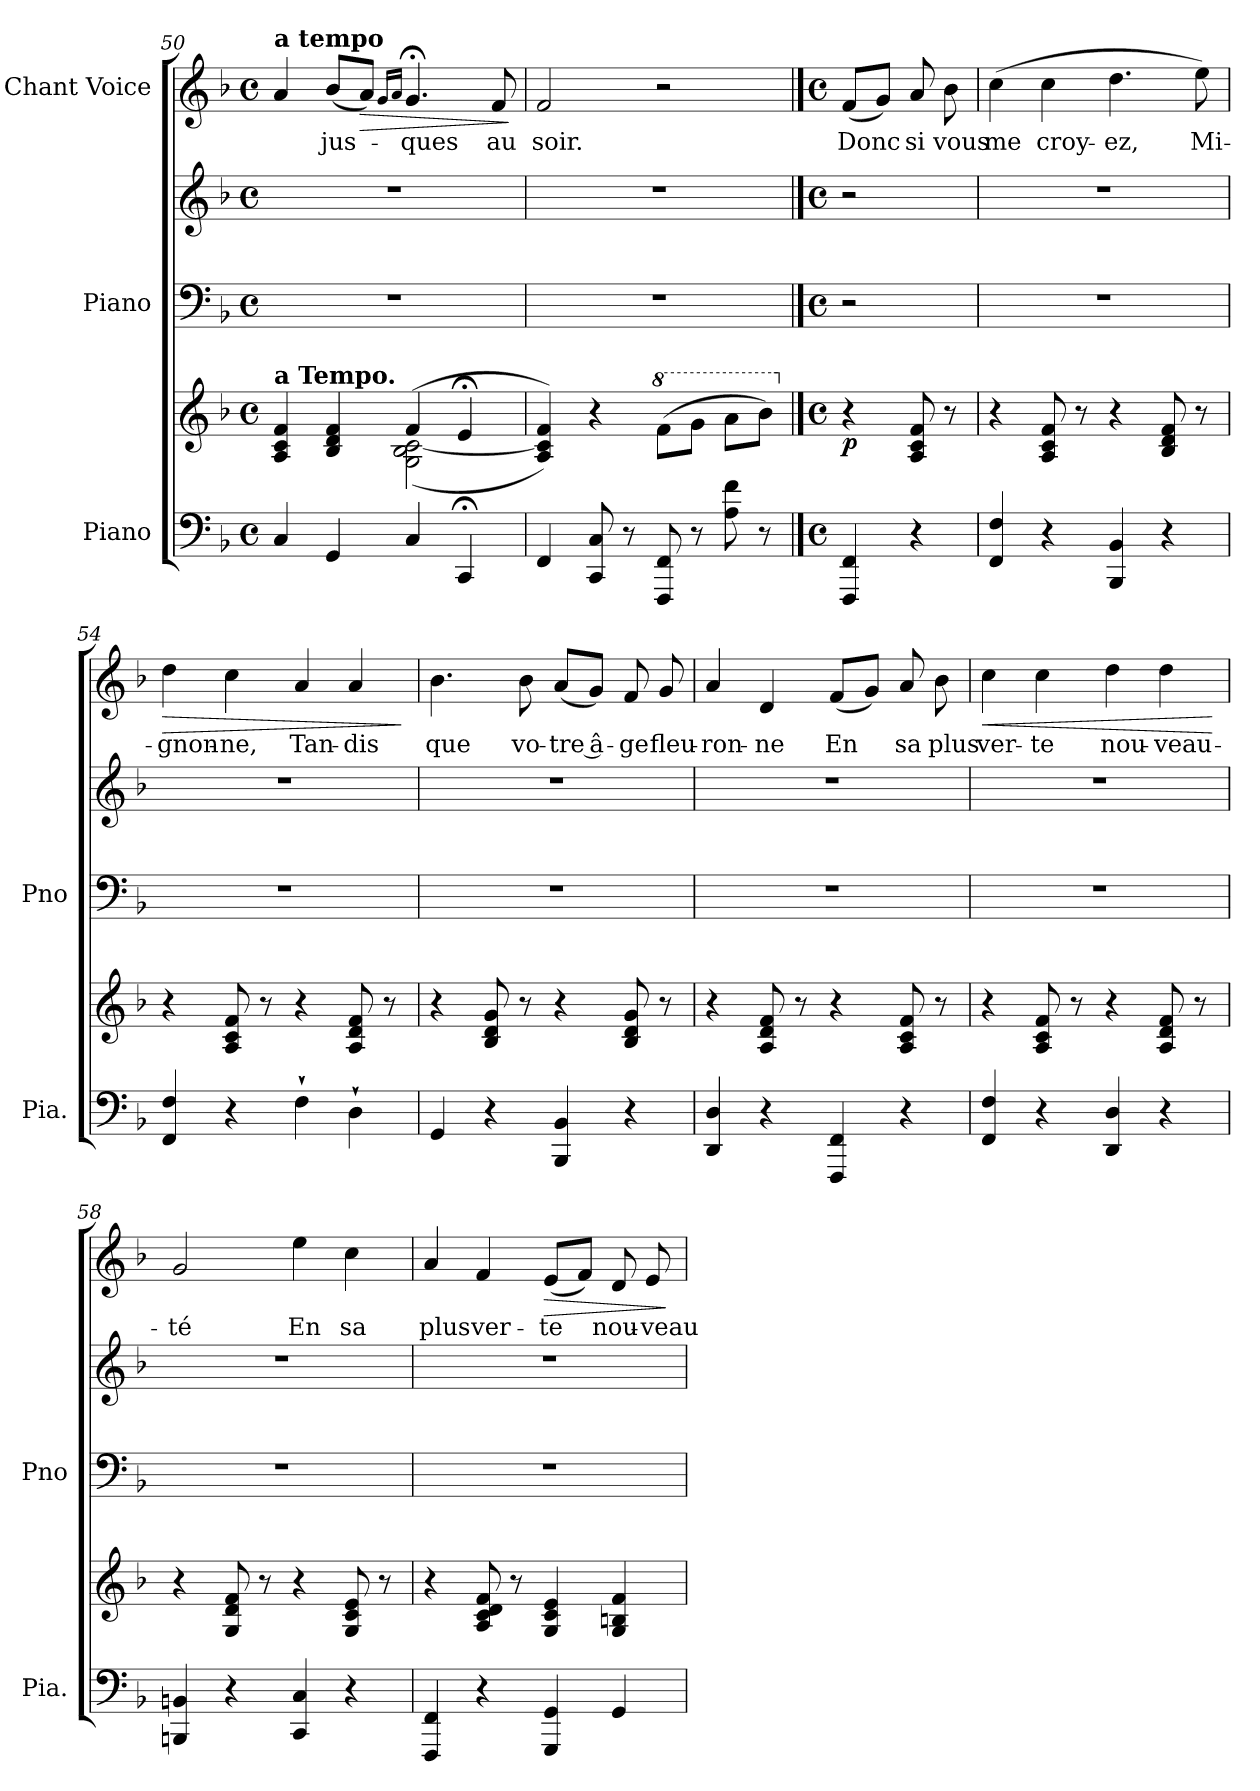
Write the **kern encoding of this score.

**kern	**kern	**dynam	**kern	**kern	**kern	**text	**dynam
*part3	*part3	*part3	*part2	*part2	*part1	*part1	*part1
*staff5	*staff4	*staff4/5	*staff3	*staff2	*staff1	*staff1	*staff1
*I"Piano	*	*	*I"Piano	*	*I"Chant Voice	*	*
*I'Pia.	*	*	*I'Pno	*	*	*	*
*clefF4	*clefG2	*	*clefF4	*clefG2	*clefG2	*	*
*k[b-]	*k[b-]	*	*k[b-]	*k[b-]	*k[b-]	*	*
*M4/4	*M4/4	*	*M4/4	*M4/4	*M4/4	*	*
*met(c)	*met(c)	*	*met(c)	*met(c)	*met(c)	*	*
=50	=50	=50	=50	=50	=50	=50	=50
*	*^	*	*	*	*	*	*
!	!	!	!	!	!	!LO:TX:a:B:t=a tempo	!	!
!	!LO:TX:a:B:t=a Tempo.	!	!	!	!	!	!	!
4C	4A 4c 4f	2ryy	.	1r	1r	4a/	.	.
4GG	4B- 4d 4f	.	.	.	.	(8b-/L	jus-	.
!	!	!	!	!	!	!	!	!LO:HP:b
.	.	.	.	.	.	8a/J)	.	>
.	.	.	.	.	.	16qg/LL	.	.
.	.	.	.	.	.	16qa/JJ	.	.
4C	4f	((2G 2B- [2c	.	.	.	4.g;</	-ques	.
4CC;	4e;<	.	.	.	.	.	.	.
.	.	.	.	.	.	8f/	au	.
*	*v	*v	*	*	*	*	*	*
.	.	.	.	.	.	.	]
=51	=51	=51	=51	=51	=51	=51	=51
4FF	4A 4c] 4f))	.	1r	1r	2f/	soir.	.
8CC 8C	4r	.	.	.	.	.	.
8r	.	.	.	.	.	.	.
*	*8va	*	*	*	*	*	*
8FFF 8FF	(8ff\L	.	.	.	2r	.	.
8r	8gg\J	.	.	.	.	.	.
8A 8f	8aa\L	.	.	.	.	.	.
8r	8bb-\J)	.	.	.	.	.	.
==52	==52	==52	==52	==52	==52	==52	==52
*M4/4	*M4/4	*	*M4/4	*M4/4	*M4/4	*	*
*met(c)	*met(c)	*	*met(c)	*met(c)	*met(c)	*	*
*	*X8va	*	*	*	*	*	*
!	!	!LO:DY:b	!	!	!	!	!
4FFF 4FF	4r	p	2r	2r	(8f/L	Donc	.
.	.	.	.	.	8g/J)	.	.
4r	8A 8c 8f	.	.	.	8a/	si	.
.	8r	.	.	.	8b-\	vous	.
=53	=53	=53	=53	=53	=53	=53	=53
4FF 4F	4r	.	1r	1r	(4cc\	me	.
4r	8A 8c 8f	.	.	.	4cc\	croy-	.
.	8r	.	.	.	.	.	.
4BBB- 4BB-	4r	.	.	.	4.dd\	-ez,	.
4r	8B- 8d 8f	.	.	.	.	.	.
.	8r	.	.	.	8ee\)	Mi-	.
=54	=54	=54	=54	=54	=54	=54	=54
!	!	!	!	!	!	!	!LO:HP:b
4FF 4F	4r	.	1r	1r	4dd\	-gnon-	>
4r	8A 8c 8f	.	.	.	4cc\	-ne,	.
.	8r	.	.	.	.	.	.
4F`	4r	.	.	.	4a/	Tan-	.
4D`	8A 8d 8f	.	.	.	4a/	-dis	.
.	8r	.	.	.	.	.	.
.	.	.	.	.	.	.	]
=55	=55	=55	=55	=55	=55	=55	=55
4GG	4r	.	1r	1r	4.b-\	que	.
4r	8B- 8d 8g	.	.	.	.	.	.
.	8r	.	.	.	8b-\	vo-	.
4BBB- 4BB-	4r	.	.	.	(8a/L	-tre â-	.
.	.	.	.	.	8g/J)	.	.
4r	8B- 8d 8g	.	.	.	8f/	-ge	.
.	8r	.	.	.	8g/	fleu-	.
=56	=56	=56	=56	=56	=56	=56	=56
4DD 4D	4r	.	1r	1r	4a/	-ron-	.
4r	8A 8d 8f	.	.	.	4d/	-ne	.
.	8r	.	.	.	.	.	.
4FFF 4FF	4r	.	.	.	(8f/L	En	.
.	.	.	.	.	8g/J)	.	.
4r	8A 8c 8f	.	.	.	8a/	sa	.
.	8r	.	.	.	8b-\	plus	.
=57	=57	=57	=57	=57	=57	=57	=57
!	!	!	!	!	!	!	!LO:HP:b
4FF 4F	4r	.	1r	1r	4cc\	ver-	<
4r	8A 8c 8f	.	.	.	4cc\	-te	.
.	8r	.	.	.	.	.	.
4DD 4D	4r	.	.	.	4dd\	nou-	.
4r	8A 8d 8f	.	.	.	4dd\	-veau-	.
.	8r	.	.	.	.	.	.
.	.	.	.	.	.	.	[
=58	=58	=58	=58	=58	=58	=58	=58
4BBBn 4BBn	4r	.	1r	1r	2g/	-té	.
4r	8G 8d 8f	.	.	.	.	.	.
.	8r	.	.	.	.	.	.
4CC 4C	4r	.	.	.	4ee\	En	.
4r	8G 8c 8e	.	.	.	4cc\	sa	.
.	8r	.	.	.	.	.	.
=59	=59	=59	=59	=59	=59	=59	=59
4FFF 4FF	4r	.	1r	1r	4a/	plus	.
4r	8A 8c 8d 8f	.	.	.	4f/	ver-	.
.	8r	.	.	.	.	.	.
!	!	!	!	!	!	!	!LO:HP:b
4GGG 4GG	4G 4c 4e	.	.	.	(8e/L	-te	>
.	.	.	.	.	8f/J)	.	.
4GG	4G 4Bn 4f	.	.	.	8d/	nou-	.
.	.	.	.	.	8e/	-veau-	.
.	.	.	.	.	.	.	]
=	=	=	=	=	=	=	=
*-	*-	*-	*-	*-	*-	*-	*-
